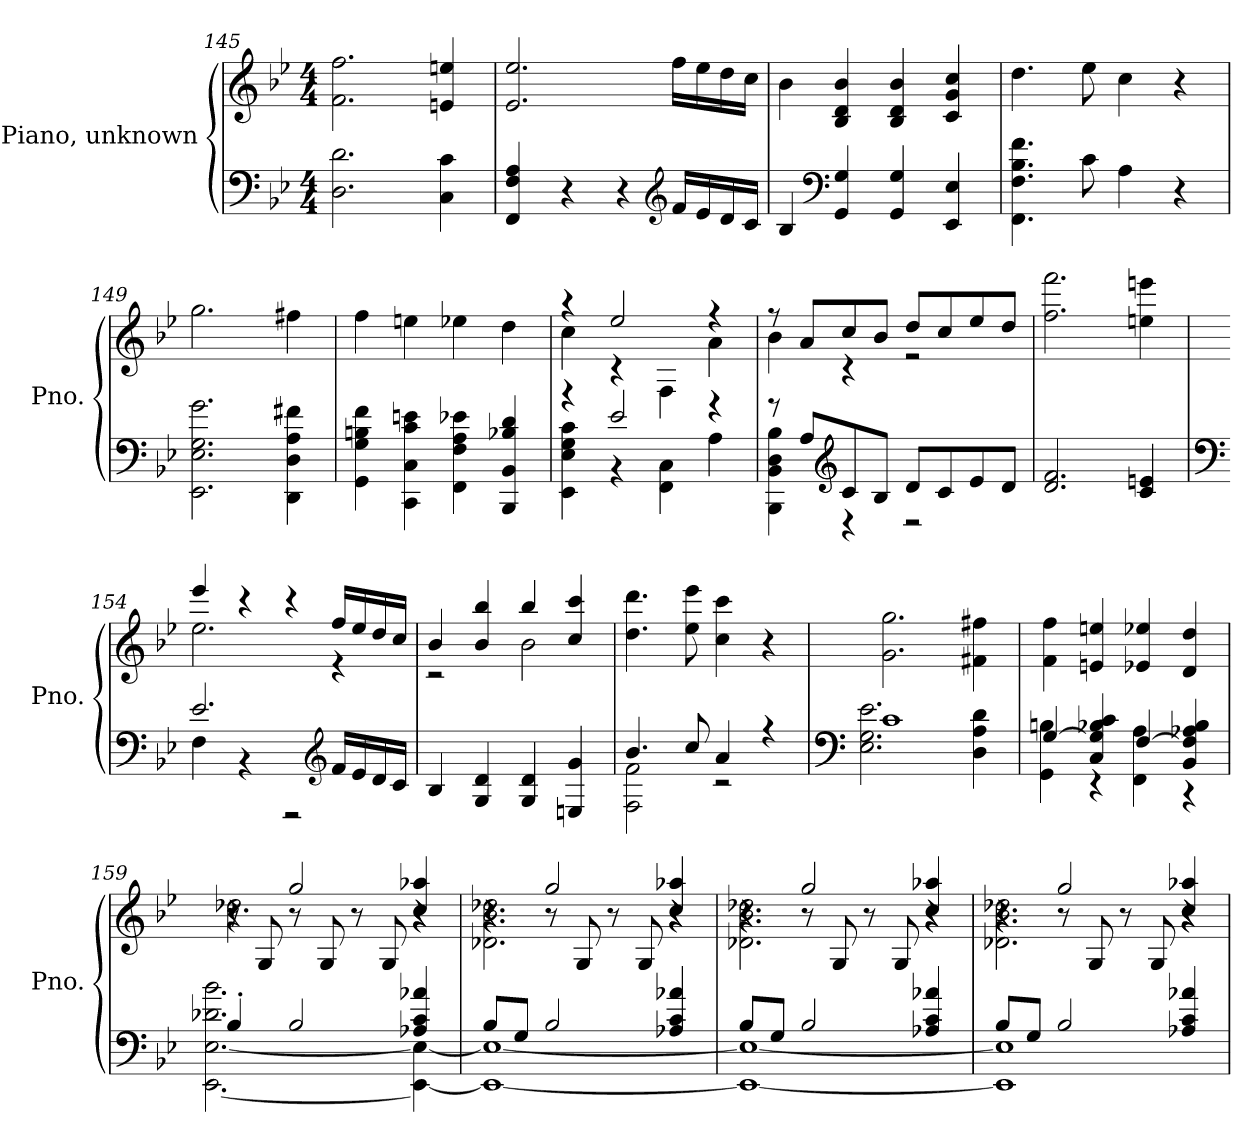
**kern	**kern
*part1	*part1
*staff2	*staff1
*I"Piano, unknown	*
*I'Pno.	*
*clefF4	*clefG2
*k[b-e-]	*k[b-e-]
*M4/4	*M4/4
=145	=145
2.D\ 2.d\	2.f\ 2.ff\
4C\ 4c\	4en/ 4een/
!!LO:LB:g=z
=146	=146
4FF/ 4F/ 4A/	2.e-/ 2.ee-/
4r	.
4r	.
*clefG2	*
16f/LL	16ff\LL
16e-/	16ee-\
16d/	16dd\
16c/JJ	16cc\JJ
=147	=147
4B-/	4b-\
*clefF4	*
4GG/ 4G/	4B-/ 4d/ 4b-/
4GG/ 4G/	4B-/ 4d/ 4b-/
4EE-/ 4E-/	4c/ 4g/ 4cc/
=148	=148
4.FF\ 4.F\ 4.B-\ 4.f\	4.dd\
8c\	8ee-\
4A\	4cc\
4r	4r
=149	=149
2.EE-\ 2.E-\ 2.G\ 2.g\	2.gg\
4DD\ 4D\ 4A\ 4f#X\	4ff#X\
=150	=150
4GG\ 4G\ 4Bn\ 4f\	4ff\
4CC\ 4C\ 4c\ 4en\	4een\
4FF\ 4F\ 4A\ 4e-X\	4ee-X\
4BBB-/ 4BB-/ 4B-X/ 4d/	4dd\
=151	=151
*^	*^
4r	4EE-\ 4E-\ 4G\ 4c\	4r	4cc\
2e-/	4r	2ee-/	4r
.	4FF\ 4C\	.	4F\
4r	4A\	4r	4a\
!!LO:PB:g=z	!!
=152	=152	=152	=152
8r	4BBB-\ 4BB-\ 4D\ 4B-\	8r	4b-\
8A/L	.	8a/L	.
*clefG2	*	*	*
8c/	4r	8cc/	4r
8B-/J	.	8b-/J	.
8d/L	2r	8dd/L	2r
8c/	.	8cc/	.
8e-/	.	8ee-/	.
8d/J	.	8dd/J	.
*v	*v	*	*
*	*v	*v
=153	=153
2.d/ 2.f/	2.ff\ 2.fff\
4c/ 4en/	4een\ 4eeen\
=154	=154
*clefF4	*
*^	*^
2.e-/	4F\	4eee-/	2.ee-\
.	4r	4r	.
.	2r	4r	.
*clefG2	*	*	*
16f/LL	.	16ff/LL	4r
16e-/	.	16ee-/	.
16d/	.	16dd/	.
16c/JJ	.	16cc/JJ	.
*v	*v	*	*
=155	=155	=155
4B-/	4b-/	2r
4G/ 4d/	4b-/ 4bb-/	.
4G/ 4d/	4bb-/	2b-\
4En/ 4g/	4cc/ 4ccc/	.
*	*v	*v
=156	=156
*^	*
4.b-/	2F\ 2f\	4.dd\ 4.ddd\
8cc/	.	8ee-\ 8eee-\
4a/	2r	4cc\ 4ccc\
4r	.	4r
!!LO:LB:g=z
=157	=157	=157
*clefF4	*	*
1c	2.E-\ 2.G\ 2.e-\	2.g\ 2.gg\
.	4D\ 4A\ 4d\	4f#X\ 4ff#X\
=158	=158	=158
[4G/	4GG\ 4Bn\	4f\ 4ff\
4C/ 4G/] 4B-X/ 4c/	4r	4en/ 4een/
[4F/	4FF\ 4A\	4e-X/ 4ee-X/
4BB-/ 4F/] 4A-X/ 4B-/	4r	4d/ 4dd/
=159	=159	=159
*	*	*^
*	*	*	*^
4B-'/	[2.EE-\ [2.E-\ 2.d-X\ 2.b-\	4r	2.dd-X\	8r
.	.	.	.	8G/
2B-/	.	2gg/	.	8r
.	.	.	.	8G/
.	.	.	.	8r
.	.	.	.	8G/
4A-X/ 4c/ 4a-X/	4EE-\_ 4E-\_	4r	4r	4cc/ 4aa-X/
=160	=160	=160	=160	=160
8B-/L	1EE-_ 1E-_	4r	2.d-X\ 2.b-\ 2.dd-X\	4r
8G/J	.	.	.	.
2B-/	.	2gg/	.	8r
.	.	.	.	8G/
.	.	.	.	8r
.	.	.	.	8G/
4A-X/ 4c/ 4a-X/	.	4r	4r	4cc/ 4aa-X/
=161	=161	=161	=161	=161
8B-/L	1EE-_ 1E-_	4r	2.d-X\ 2.b-\ 2.dd-X\	4r
8G/J	.	.	.	.
2B-/	.	2gg/	.	8r
.	.	.	.	8G/
.	.	.	.	8r
.	.	.	.	8G/
4A-X/ 4c/ 4a-X/	.	4r	4r	4cc/ 4aa-X/
!!LO:LB:g=z	!!	!!
=162	=162	=162	=162	=162
8B-/L	1EE-] 1E-]	4r	2.d-X\ 2.b-\ 2.dd-X\	4r
8G/J	.	.	.	.
2B-/	.	2gg/	.	8r
.	.	.	.	8G/
.	.	.	.	8r
.	.	.	.	8G/
4A-X/ 4c/ 4a-X/	.	4r	4r	4cc/ 4aa-X/
*v	*v	*	*	*
*	*v	*v	*v
=	=
*-	*-
